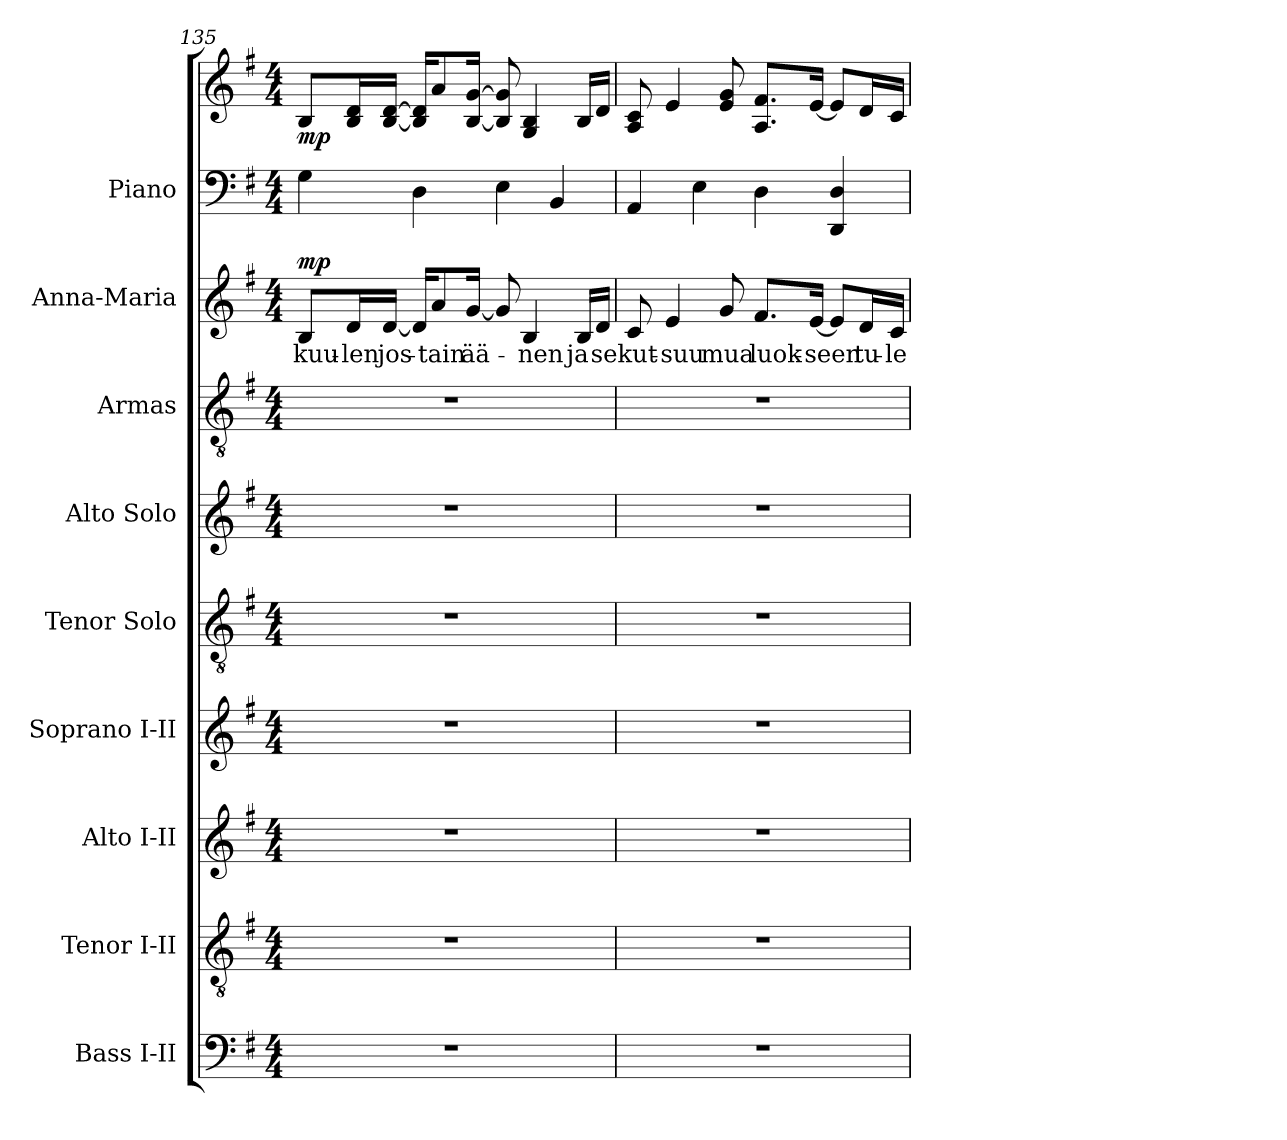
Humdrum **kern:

**kern	**kern	**kern	**kern	**kern	**kern	**kern	**kern	**text	**dynam	**kern	**kern	**dynam
*part9	*part8	*part7	*part6	*part5	*part4	*part3	*part2	*part2	*part2	*part1	*part1	*part1
*staff10	*staff9	*staff8	*staff7	*staff6	*staff5	*staff4	*staff3	*staff3	*staff3	*staff2	*staff1	*staff1/2
*I"Bass I-II	*I"Tenor I-II	*I"Alto I-II	*I"Soprano I-II	*I"Tenor Solo	*I"Alto Solo	*I"Armas	*I"Anna-Maria	*	*	*I"Piano	*	*
*I'B.	*I'T.	*I'A.	*I'S.	*I'T. Solo	*I'A. Solo	*I'Armas	*I'A-M	*	*	*I'Pno.	*	*
!!LO:LB:g=z
*clefF4	*clefGv2	*clefG2	*clefG2	*clefGv2	*clefG2	*clefGv2	*clefG2	*	*	*clefF4	*clefG2	*
*	*ITrd7c12	*	*	*ITrd7c12	*	*ITrd7c12	*	*	*	*	*	*
*k[f#]	*k[f#]	*k[f#]	*k[f#]	*k[f#]	*k[f#]	*k[f#]	*k[f#]	*	*	*k[f#]	*k[f#]	*
*G:	*G:	*G:	*G:	*G:	*G:	*G:	*G:	*	*	*G:	*G:	*
*M4/4	*M4/4	*M4/4	*M4/4	*M4/4	*M4/4	*M4/4	*M4/4	*	*	*M4/4	*M4/4	*
=135	=135	=135	=135	=135	=135	=135	=135	=135	=135	=135	=135	=135
!	!	!	!	!	!	!	!	!LO:LY:b:color=#000000	!	!	!	!
1r	1r	1r	1r	1r	1r	1r	8Bi/L	kuu-	mp	4Gi\	8Bi/L	mp
!	!	!	!	!	!	!	!	!LO:LY:b:color=#000000	!	!	!	!
.	.	.	.	.	.	.	16di/L	-len	.	.	16Bi/ 16diL	.
!	!	!	!	!	!	!	!	!LO:LY:b:color=#000000	!	!	!	!
.	.	.	.	.	.	.	[<16di/JJ	jos-	.	.	[<16Bi/ [>16diJJ	.
.	.	.	.	.	.	.	16di/KL]	.	.	4Di\	16Bi/] 16di]KL	.
!	!	!	!	!	!	!	!	!LO:LY:b:color=#000000	!	!	!	!
.	.	.	.	.	.	.	8ai/	-tain	.	.	8ai/	.
!	!	!	!	!	!	!	!	!LO:LY:b:color=#000000	!	!	!	!
.	.	.	.	.	.	.	[<16gi/Jk	ää-	.	.	[<16Bi/ [>16giJk	.
.	.	.	.	.	.	.	8gi/]	.	.	4Ei\	8Bi/] 8gi]	.
!	!	!	!	!	!	!	!	!LO:LY:b:color=#000000	!	!	!	!
.	.	.	.	.	.	.	4Bi/	-nen	.	.	4Gi/ 4Bi	.
.	.	.	.	.	.	.	.	.	.	4BBi/	.	.
!	!	!	!	!	!	!	!	!LO:LY:b:color=#000000	!	!	!	!
.	.	.	.	.	.	.	16Bi/LL	ja	.	.	16Bi/LL	.
!	!	!	!	!	!	!	!	!LO:LY:b:color=#000000	!	!	!	!
.	.	.	.	.	.	.	16di/JJ	se	.	.	16di/JJ	.
=136	=136	=136	=136	=136	=136	=136	=136	=136	=136	=136	=136	=136
!	!	!	!	!	!	!	!	!LO:LY:b:color=#000000	!	!	!	!
1r	1r	1r	1r	1r	1r	1r	8ci/	kut-	.	4AAi/	8Ai/ 8ci	.
!	!	!	!	!	!	!	!	!LO:LY:b:color=#000000	!	!	!	!
.	.	.	.	.	.	.	4ei/	-suu	.	.	4ei/	.
.	.	.	.	.	.	.	.	.	.	4Ei\	.	.
!	!	!	!	!	!	!	!	!LO:LY:b:color=#000000	!	!	!	!
.	.	.	.	.	.	.	8gi/	mua	.	.	8ei/ 8gi	.
!	!	!	!	!	!	!	!	!LO:LY:b:color=#000000	!	!	!	!
.	.	.	.	.	.	.	8.f#i/L	luok-	.	4Di\	8.Ai/ 8.f#iL	.
!	!	!	!	!	!	!	!	!LO:LY:b:color=#000000	!	!	!	!
.	.	.	.	.	.	.	[<16ei/Jk	-seen	.	.	[<16ei/Jk	.
.	.	.	.	.	.	.	8ei/L]	.	.	4DDi/ 4Di	8ei/L]	.
!	!	!	!	!	!	!	!	!LO:LY:b:color=#000000	!	!	!	!
.	.	.	.	.	.	.	16di/L	tu-	.	.	16di/L	.
!	!	!	!	!	!	!	!	!LO:LY:b:color=#000000	!	!	!	!
.	.	.	.	.	.	.	16ci/JJ	-le-	.	.	16ci/JJ	.
=	=	=	=	=	=	=	=	=	=	=	=	=
*-	*-	*-	*-	*-	*-	*-	*-	*-	*-	*-	*-	*-
